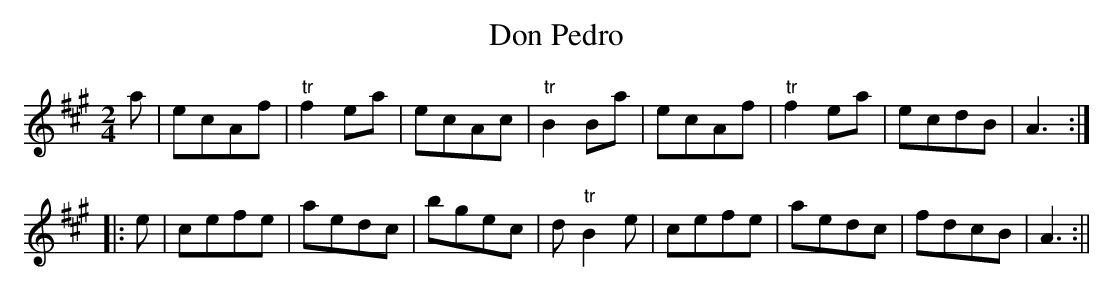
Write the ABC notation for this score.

X:1
T:Don Pedro
M:2/4
L:1/8
K:A
a | ecAf | "tr"f2 ea | ecAc | "tr"B2 Ba | ecAf | "tr"f2 ea | ecdB | A3 :|
|: e | cefe | aedc | bgec | d "tr"B2e | cefe | aedc | fdcB | A3 :||
